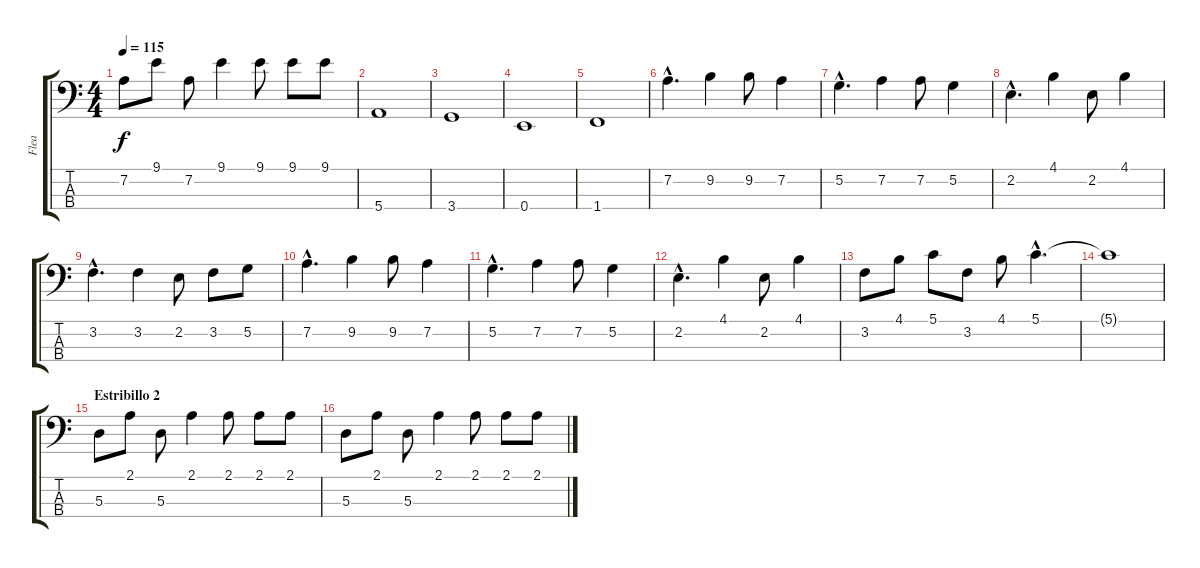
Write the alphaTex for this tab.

\track ("Flea" "Flea") {instrument electricbassfinger}
\staff {score tabs}
\tuning (G2 D2 A1 E1) {hide}
\ts (4 4)
\tempo 115
\clef f4
\ks c
7.2.8{dy f} 9.1.8 7.2.8 9.1.4 9.1.8 9.1.8 9.1.8 |
5.4.1 |
3.4.1 |
0.4.1 |
1.4.1 |
7.2{hac}.4{d} 9.2.4 9.2.8 7.2.4 |
5.2{hac}.4{d} 7.2.4 7.2.8 5.2.4 |
2.2{hac}.4{d} 4.1.4 2.2.8 4.1.4 |
3.2{hac}.4{d} 3.2.4 2.2.8 3.2.8 5.2.8 |
7.2{hac}.4{d} 9.2.4 9.2.8 7.2.4 |
5.2{hac}.4{d} 7.2.4 7.2.8 5.2.4 |
2.2{hac}.4{d} 4.1.4 2.2.8 4.1.4 |
3.2.8 4.1.8 5.1.8 3.2.8 4.1.8 5.1{hac}.4{d} |
5.1{t}.1 |
\section ("" "Estribillo 2")
5.3.8 2.1.8 5.3.8 2.1.4 2.1.8 2.1.8 2.1.8 |
5.3.8 2.1.8 5.3.8 2.1.4 2.1.8 2.1.8 2.1.8
